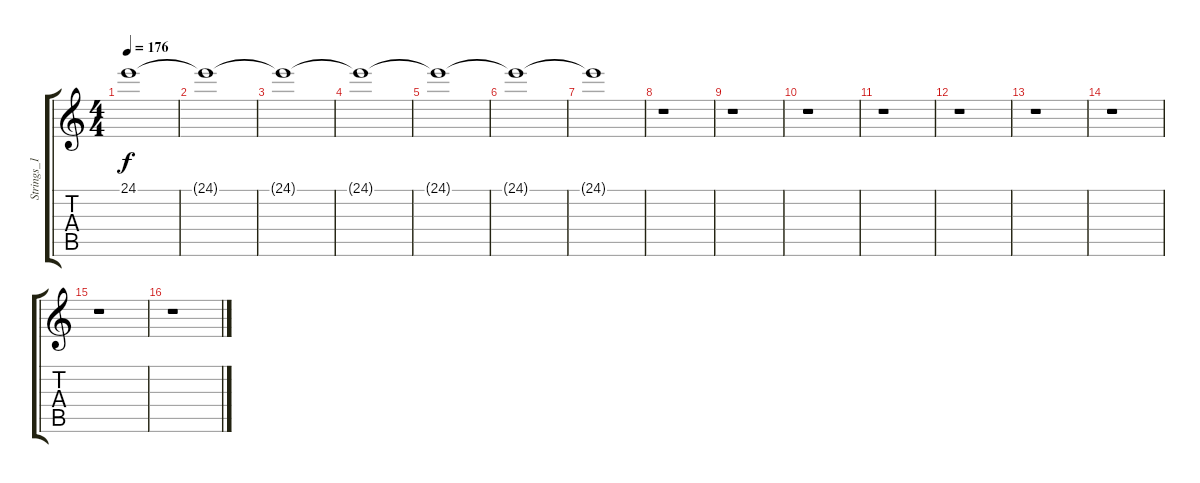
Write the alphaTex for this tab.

\track ("Strings_1" "Strings_1") {instrument stringensemble1}
\staff {score tabs}
\tuning (E4 B3 G3 D3 A2 E2) {hide}
\ts (4 4)
\tempo 176
\clef g2
\ks c
24.1{t}.1{dy f} |
24.1{t}.1 |
24.1{t}.1 |
24.1{t}.1 |
24.1{t}.1 |
24.1{t}.1 |
24.1{t}.1 |
r.1 |
r.1 |
r.1 |
r.1 |
r.1 |
r.1 |
r.1 |
r.1 |
r.1
